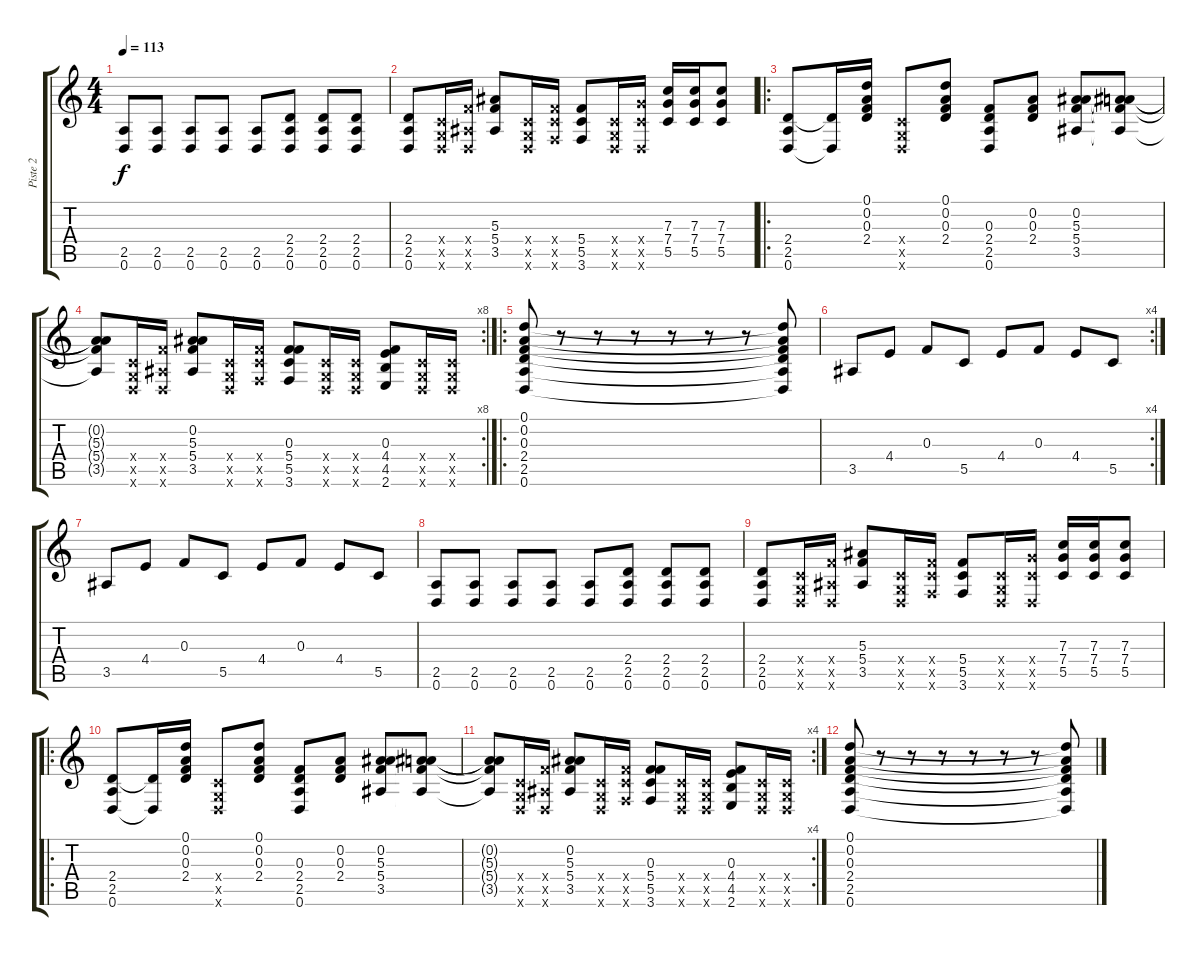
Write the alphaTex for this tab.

\track ("Piste 2" "Piste 2") {instrument acousticguitarsteel}
\staff {score tabs}
\tuning (D4 A3 F3 C3 G2 D2) {hide}
\ts (4 4)
\tempo 113
\clef g2
\ks c
(2.5 0.6).8{dy f} (2.5 0.6).8 (2.5 0.6).8 (2.5 0.6).8 (2.5 0.6).8 (2.4 2.5 0.6).8 (2.4 2.5 0.6).8 (2.4 2.5 0.6).8 |
(2.4 2.5 0.6).8 (0.4{x} 0.5{x} 0.6{x}).16 (5.4{x} 3.5{x} 0.6{x}).16 (5.3 5.4 3.5).8 (0.4{x} 0.5{x} 0.6{x}).16 (5.4{x} 5.5{x} 3.6{x}).16 (5.4 5.5 3.6).8 (0.4{x} 0.5{x} 0.6{x}).16 (7.4{x} 5.5{x} 0.6{x}).16 (7.3 7.4 5.5).16 (7.3 7.4 5.5).16 (7.3 7.4 5.5).8 |
\ro
(2.4 2.5 0.6).8 (2.4{t} 0.6{t}).16 (0.1 0.2 0.3 2.4).16 (0.4{x} 0.5{x} 0.6{x}).8 (0.1 0.2 0.3 2.4).8 (0.3 2.4 2.5 0.6).8 (0.2 0.3 2.4).8 (0.2 5.3 5.4 3.5).8 (0.2{t} 5.3{t} 5.4{t} 3.5{t}).8 |
\rc 8
(0.2{t} 5.3{t} 5.4{t} 3.5{t}).8 (0.4{x} 0.5{x} 0.6{x}).16 (5.4{x} 3.5{x} 0.6{x}).16 (0.2 5.3 5.4 3.5).8 (0.4{x} 0.5{x} 0.6{x}).16 (5.4{x} 5.5{x} 3.6{x}).16 (0.3 5.4 5.5 3.6).8 (0.4{x} 0.5{x} 0.6{x}).16 (0.4{x} 0.5{x} 0.6{x}).16 (0.3 4.4 4.5 2.6).8 (0.4{x} 0.5{x} 0.6{x}).16 (0.4{x} 0.5{x} 0.6{x}).16 |
\ro
(0.1 0.2 0.3 2.4 2.5 0.6).8 r.8 r.8 r.8 r.8 r.8 r.8 (0.1{t} 0.2{t} 0.3{t} 2.4{t} 2.5{t} 0.6{t}).8 |
\rc 4
3.5.8 4.4.8 0.3.8 5.5.8 4.4.8 0.3.8 4.4.8 5.5.8 |
3.5.8 4.4.8 0.3.8 5.5.8 4.4.8 0.3.8 4.4.8 5.5.8 |
(2.5 0.6).8 (2.5 0.6).8 (2.5 0.6).8 (2.5 0.6).8 (2.5 0.6).8 (2.4 2.5 0.6).8 (2.4 2.5 0.6).8 (2.4 2.5 0.6).8 |
(2.4 2.5 0.6).8 (0.4{x} 0.5{x} 0.6{x}).16 (5.4{x} 3.5{x} 0.6{x}).16 (5.3 5.4 3.5).8 (0.4{x} 0.5{x} 0.6{x}).16 (5.4{x} 5.5{x} 3.6{x}).16 (5.4 5.5 3.6).8 (0.4{x} 0.5{x} 0.6{x}).16 (7.4{x} 5.5{x} 0.6{x}).16 (7.3 7.4 5.5).16 (7.3 7.4 5.5).16 (7.3 7.4 5.5).8 |
\ro
(2.4 2.5 0.6).8 (2.4{t} 0.6{t}).16 (0.1 0.2 0.3 2.4).16 (0.4{x} 0.5{x} 0.6{x}).8 (0.1 0.2 0.3 2.4).8 (0.3 2.4 2.5 0.6).8 (0.2 0.3 2.4).8 (0.2 5.3 5.4 3.5).8 (0.2{t} 5.3{t} 5.4{t} 3.5{t}).8 |
\rc 4
(0.2{t} 5.3{t} 5.4{t} 3.5{t}).8 (0.4{x} 0.5{x} 0.6{x}).16 (5.4{x} 3.5{x} 0.6{x}).16 (0.2 5.3 5.4 3.5).8 (0.4{x} 0.5{x} 0.6{x}).16 (5.4{x} 5.5{x} 3.6{x}).16 (0.3 5.4 5.5 3.6).8 (0.4{x} 0.5{x} 0.6{x}).16 (0.4{x} 0.5{x} 0.6{x}).16 (0.3 4.4 4.5 2.6).8 (0.4{x} 0.5{x} 0.6{x}).16 (0.4{x} 0.5{x} 0.6{x}).16 |
(0.1 0.2 0.3 2.4 2.5 0.6).8 r.8 r.8 r.8 r.8 r.8 r.8 (0.1{t} 0.2{t} 0.3{t} 2.4{t} 2.5{t} 0.6{t}).8
